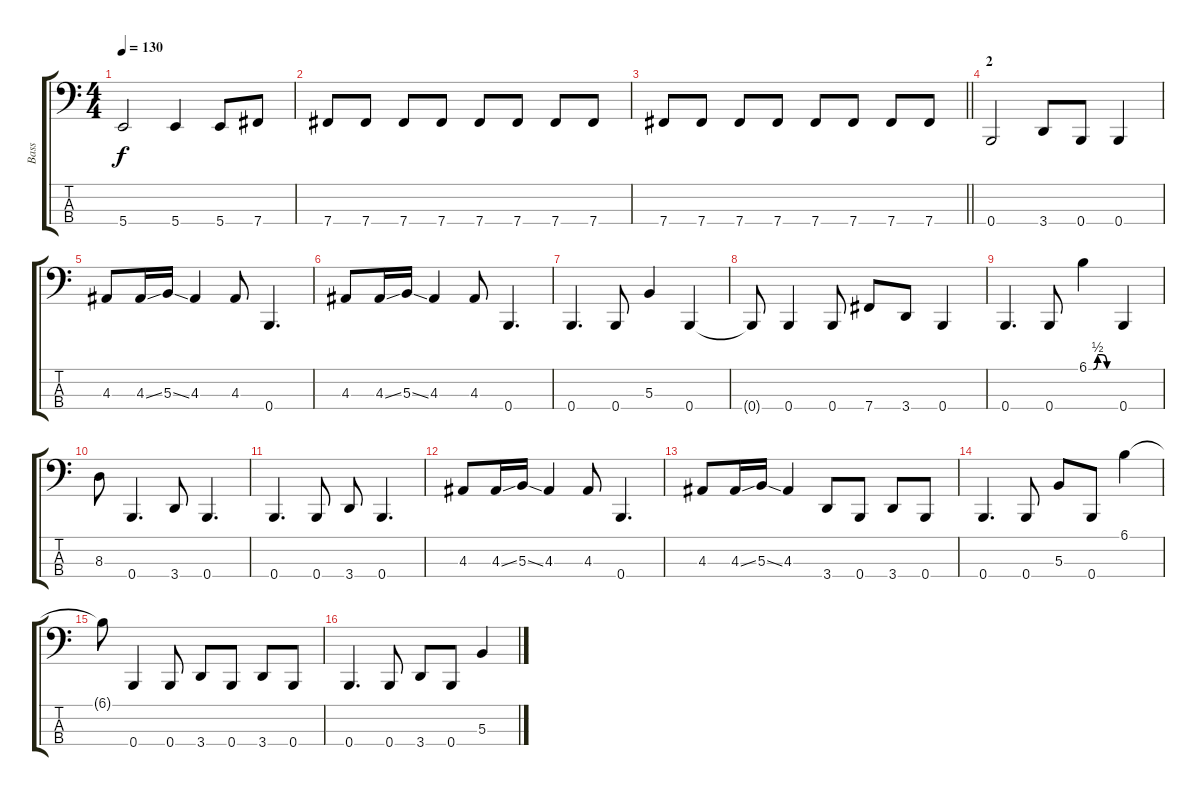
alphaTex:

\track ("Bass" "Bass") {instrument electricbassfinger}
\staff {score tabs}
\tuning (F2 B1 Gb1 B0) {hide}
\ts (4 4)
\tempo 130
\clef f4
\ks c
5.4{t}.2{dy f} 5.4.4 5.4.8 7.4.8 |
7.4.8 7.4.8 7.4.8 7.4.8 7.4.8 7.4.8 7.4.8 7.4.8 |
\barLineRight lightlight
7.4.8 7.4.8 7.4.8 7.4.8 7.4.8 7.4.8 7.4.8 7.4.8 |
\section ("" "2")
0.4.2 3.4.8 0.4.8 0.4.4 |
4.3.8 4.3{ss}.16 5.3{ss}.16 4.3.4 4.3.8 0.4.4{d} |
4.3.8 4.3{ss}.16 5.3{ss}.16 4.3.4 4.3.8 0.4.4{d} |
0.4.4{d} 0.4.8 5.3.4 0.4.4 |
0.4{t}.8 0.4.4 0.4.8 7.4.8 3.4.8 0.4.4 |
0.4.4{d} 0.4.8 6.1{be (custom 0 0 10 0 20 2 30 2 41 0 60 0)}.4 0.4.4 |
8.3.8 0.4.4{d} 3.4.8 0.4.4{d} |
0.4.4{d} 0.4.8 3.4.8 0.4.4{d} |
4.3.8 4.3{ss}.16 5.3{ss}.16 4.3.4 4.3.8 0.4.4{d} |
4.3.8 4.3{ss}.16 5.3{ss}.16 4.3.4 3.4.8 0.4.8 3.4.8 0.4.8 |
0.4.4{d} 0.4.8 5.3.8 0.4.8 6.1.4 |
6.1{t}.8 0.4.4 0.4.8 3.4.8 0.4.8 3.4.8 0.4.8 |
0.4.4{d} 0.4.8 3.4.8 0.4.8 5.3.4
